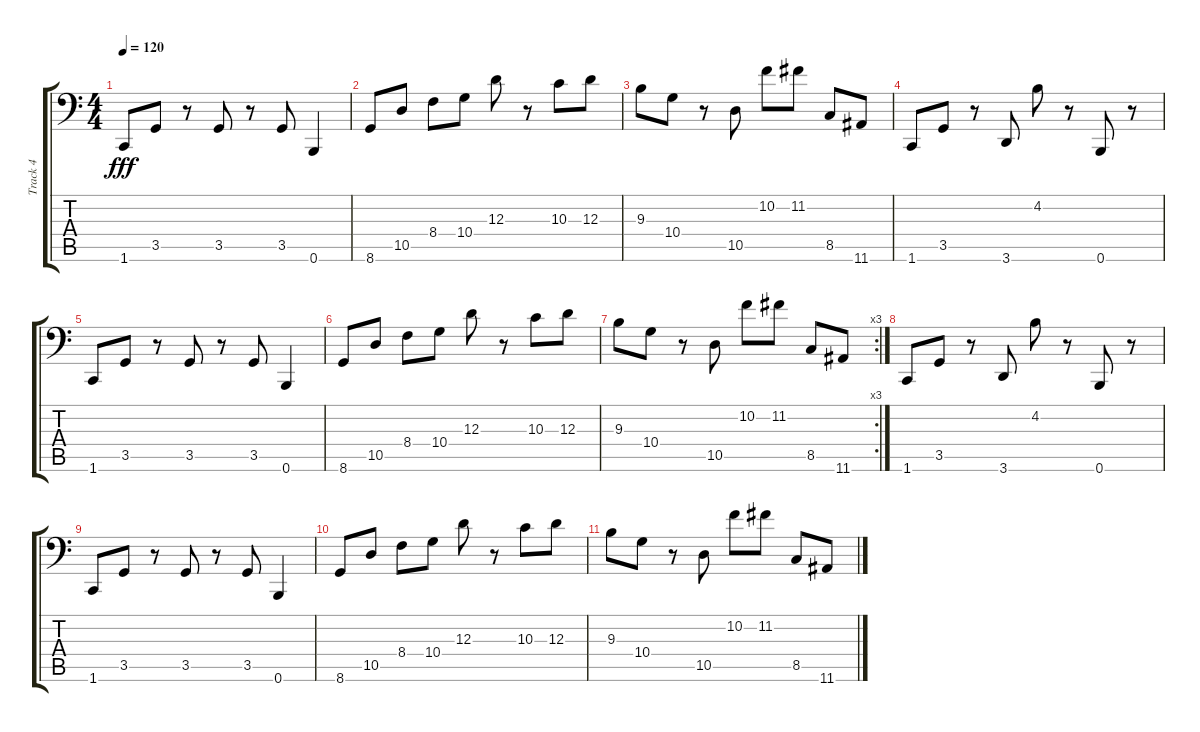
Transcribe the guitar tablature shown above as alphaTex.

\track ("Track 4" "Track 4") {instrument slapbass1}
\staff {score tabs}
\tuning (C3 G2 D2 A1 E1 B0) {hide}
\ts (4 4)
\tempo 120
\clef f4
\ks c
1.6.8{dy fff} 3.5.8 r.8 3.5.8 r.8 3.5.8 0.6.4 |
8.6.8 10.5.8 8.4.8 10.4.8 12.3.8 r.8 10.3.8 12.3.8 |
9.3.8 10.4.8 r.8 10.5.8 10.2.8 11.2.8 8.5.8 11.6.8 |
1.6.8 3.5.8 r.8 3.6.8 4.2.8 r.8 0.6.8 r.8 |
1.6.8 3.5.8 r.8 3.5.8 r.8 3.5.8 0.6.4 |
8.6.8 10.5.8 8.4.8 10.4.8 12.3.8 r.8 10.3.8 12.3.8 |
\rc 3
9.3.8 10.4.8 r.8 10.5.8 10.2.8 11.2.8 8.5.8 11.6.8 |
1.6.8 3.5.8 r.8 3.6.8 4.2.8 r.8 0.6.8 r.8 |
1.6.8 3.5.8 r.8 3.5.8 r.8 3.5.8 0.6.4 |
8.6.8 10.5.8 8.4.8 10.4.8 12.3.8 r.8 10.3.8 12.3.8 |
9.3.8 10.4.8 r.8 10.5.8 10.2.8 11.2.8 8.5.8 11.6.8
